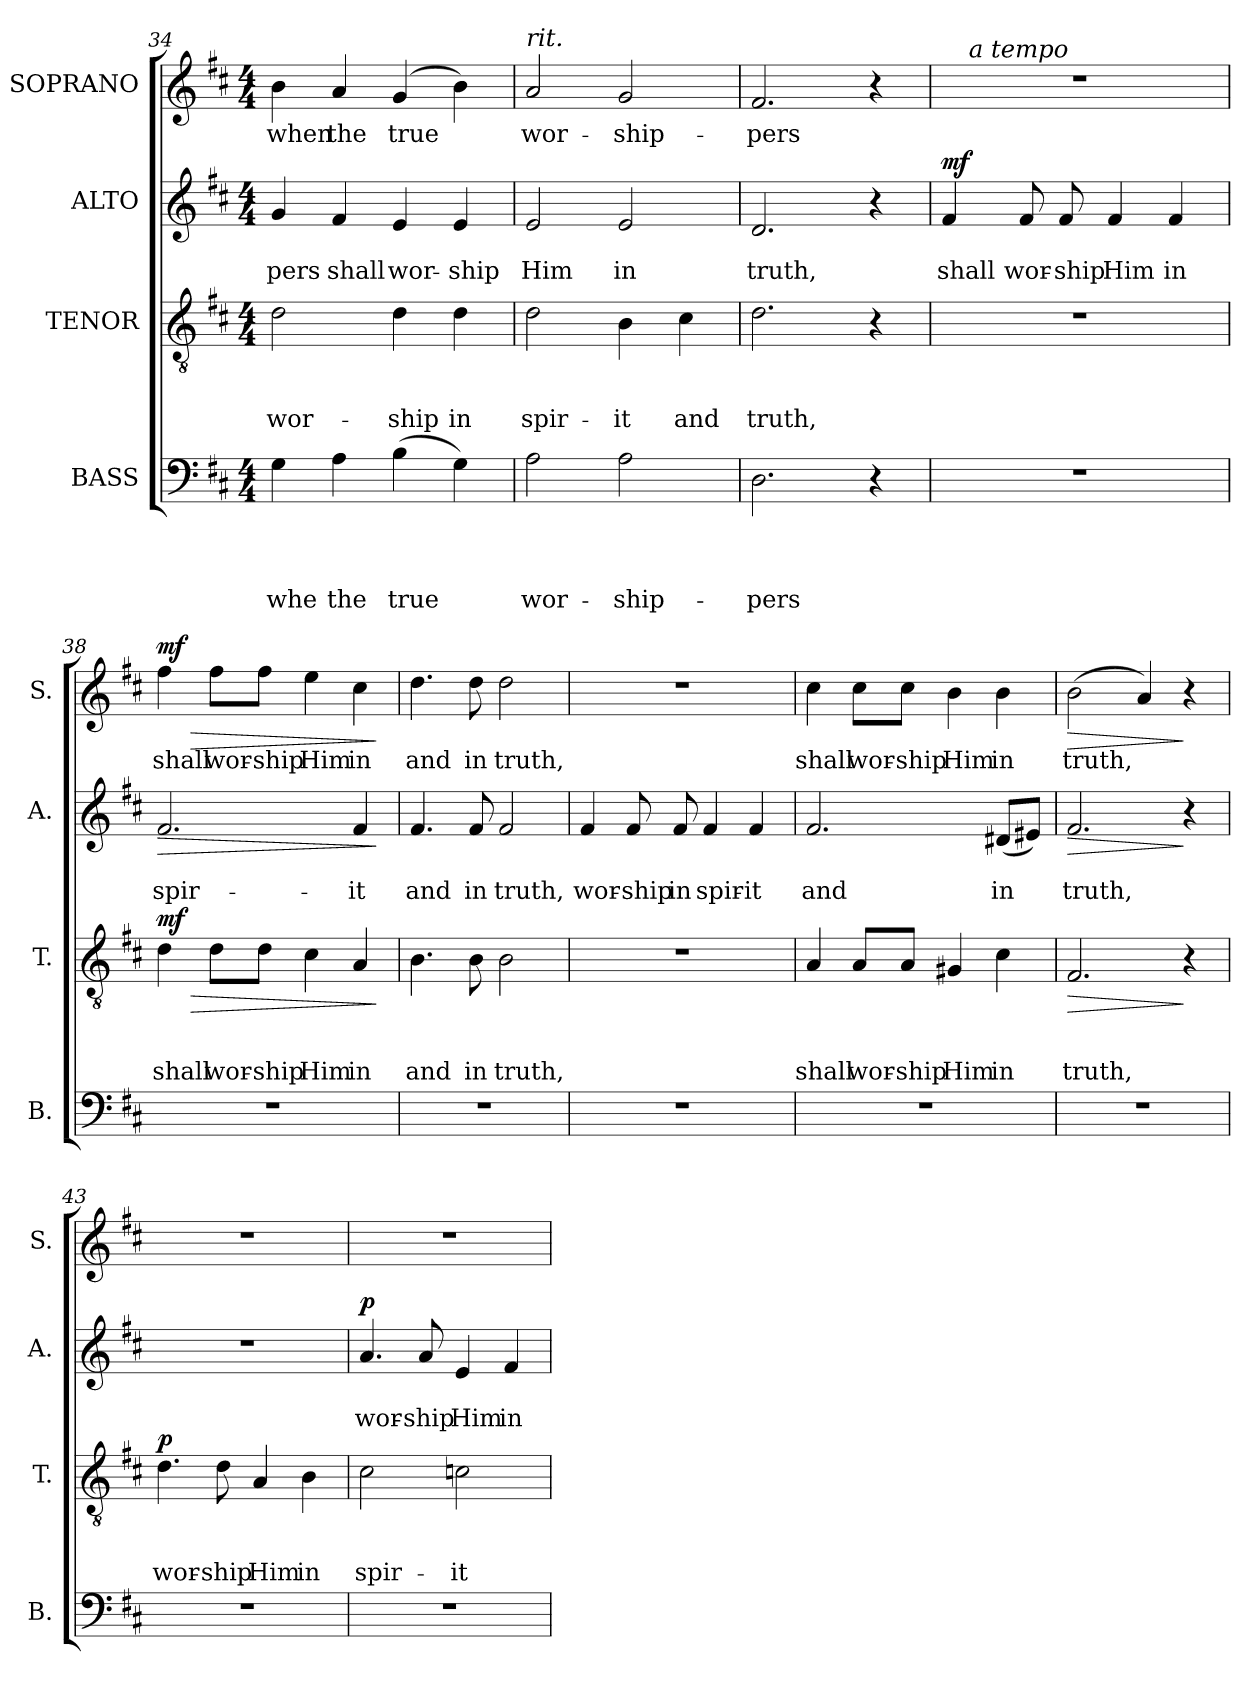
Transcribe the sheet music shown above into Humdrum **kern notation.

**kern	**text	**text	**text	**text	**kern	**text	**text	**text	**dynam	**kern	**text	**text	**dynam	**kern	**text	**dynam
*part4	*part4	*part4	*part4	*part4	*part3	*part3	*part3	*part3	*part3	*part2	*part2	*part2	*part2	*part1	*part1	*part1
*staff4	*staff4	*staff4	*staff4	*staff4	*staff3	*staff3	*staff3	*staff3	*staff3	*staff2	*staff2	*staff2	*staff2	*staff1	*staff1	*staff1
*I"BASS	*	*	*	*	*I"TENOR	*	*	*	*	*I"ALTO	*	*	*	*I"SOPRANO	*	*
*I'B.	*	*	*	*	*I'T.	*	*	*	*	*I'A.	*	*	*	*I'S.	*	*
*clefF4	*	*	*	*	*clefGv2	*	*	*	*	*clefG2	*	*	*	*clefG2	*	*
*k[f#c#]	*	*	*	*	*k[f#c#]	*	*	*	*	*k[f#c#]	*	*	*	*k[f#c#]	*	*
*D:	*	*	*	*	*D:	*	*	*	*	*D:	*	*	*	*D:	*	*
*M4/4	*	*	*	*	*M4/4	*	*	*	*	*M4/4	*	*	*	*M4/4	*	*
=34	=34	=34	=34	=34	=34	=34	=34	=34	=34	=34	=34	=34	=34	=34	=34	=34
!	!	!	!	!LO:LY:b	!	!	!	!LO:LY:b	!	!	!	!LO:LY:b	!	!	!LO:LY:b	!
4G\	.	.	.	whe	2d\	.	.	wor-	.	4g/	.	-pers	.	4b\	when	.
!	!	!	!	!LO:LY:b	!	!	!	!	!	!	!	!LO:LY:b	!	!	!LO:LY:b	!
4A\	.	.	.	the	.	.	.	.	.	4f#/	.	shall	.	4a/	the	.
!	!	!	!	!LO:LY:b	!	!	!	!LO:LY:b	!	!	!	!LO:LY:b	!	!	!LO:LY:b	!
(>4B\	.	.	.	true	4d\	.	.	-ship	.	4e/	.	wor-	.	(4g/	true	.
!	!	!	!	!	!	!	!	!LO:LY:b	!	!	!	!LO:LY:b	!	!	!	!
4G\)	.	.	.	.	4d\	.	.	in	.	4e/	.	-ship	.	4b\)	.	.
=35	=35	=35	=35	=35	=35	=35	=35	=35	=35	=35	=35	=35	=35	=35	=35	=35
!	!	!	!	!	!	!	!	!	!	!	!	!	!	!LO:TX:a:i:t=rit.	!	!
!	!	!	!	!LO:LY:b	!	!	!	!LO:LY:b	!	!	!	!LO:LY:b	!	!	!LO:LY:b	!
2A\	.	.	.	wor-	2d\	.	.	spir-	.	2e/	.	Him	.	2a/	wor-	.
!	!	!	!	!LO:LY:b	!	!	!	!LO:LY:b	!	!	!	!LO:LY:b	!	!	!LO:LY:b	!
2A\	.	.	.	-ship-	4B\	.	.	-it	.	2e/	.	in	.	2g/	-ship-	.
!	!	!	!	!	!	!	!	!LO:LY:b	!	!	!	!	!	!	!	!
.	.	.	.	.	4c#\	.	.	and	.	.	.	.	.	.	.	.
=36	=36	=36	=36	=36	=36	=36	=36	=36	=36	=36	=36	=36	=36	=36	=36	=36
!	!	!	!	!LO:LY:b	!	!	!	!LO:LY:b	!	!	!	!LO:LY:b	!	!	!LO:LY:b	!
2.D\	.	.	.	-pers	2.d\	.	.	truth,	.	2.d/	.	truth,	.	2.f#/	-pers	.
4r	.	.	.	.	4r	.	.	.	.	4r	.	.	.	4r	.	.
=37	=37	=37	=37	=37	=37	=37	=37	=37	=37	=37	=37	=37	=37	=37	=37	=37
!	!	!	!	!	!	!	!	!	!	!	!	!LO:LY:b	!LO:DY:a	!	!	!
*	*	*	*	*	*	*	*	*	*	*	*	*	*	*^	*	*
1r	.	.	.	.	1r	.	.	.	.	4f#/	.	shall	mf	1r	16ryy	.	.
!	!	!	!	!	!	!	!	!	!	!	!	!	!	!	!LO:TX:a:i:t=a tempo	!	!
.	.	.	.	.	.	.	.	.	.	.	.	.	.	.	2...ryy	.	.
!	!	!	!	!	!	!	!	!	!	!	!	!LO:LY:b	!	!	!	!	!
.	.	.	.	.	.	.	.	.	.	8f#/	.	wor-	.	.	.	.	.
!	!	!	!	!	!	!	!	!	!	!	!	!LO:LY:b:rj	!	!	!	!	!
.	.	.	.	.	.	.	.	.	.	8f#/	.	-ship	.	.	.	.	.
!	!	!	!	!	!	!	!	!	!	!	!	!LO:LY:b	!	!	!	!	!
.	.	.	.	.	.	.	.	.	.	4f#/	.	Him	.	.	.	.	.
!	!	!	!	!	!	!	!	!	!	!	!	!LO:LY:b	!	!	!	!	!
.	.	.	.	.	.	.	.	.	.	4f#/	.	in	.	.	.	.	.
!!LO:LB:g=z
=38	=38	=38	=38	=38	=38	=38	=38	=38	=38	=38	=38	=38	=38	=38	=38	=38	=38
!	!	!	!	!	!	!	!	!LO:LY:b	!LO:HP:b	!	!	!LO:LY:b	!LO:HP:b	!	!	!LO:LY:b	!LO:HP:b
!	!	!	!	!	!	!	!	!	!LO:DY:n=1:a	!	!	!	!	!	!	!	!LO:DY:n=1:a
*	*	*	*	*	*	*	*	*	*	*	*	*	*	*v	*v	*	*
1r	.	.	.	.	4d\	.	.	shall	> mf	2.f#/	.	spir-	>	4ff#\	shall	> mf
!	!	!	!	!	!	!	!	!LO:LY:b	!	!	!	!	!	!	!LO:LY:b	!
.	.	.	.	.	8d\L	.	.	wor-	.	.	.	.	.	8ff#\L	wor-	.
!	!	!	!	!	!	!	!	!LO:LY:b:rj	!	!	!	!	!	!	!LO:LY:b:rj	!
.	.	.	.	.	8d\J	.	.	-ship	.	.	.	.	.	8ff#\J	-ship	.
!	!	!	!	!	!	!	!	!LO:LY:b	!	!	!	!	!	!	!LO:LY:b	!
.	.	.	.	.	4c#\	.	.	Him	.	.	.	.	.	4ee\	Him	.
!	!	!	!	!	!	!	!	!LO:LY:b	!	!	!	!LO:LY:b	!	!	!LO:LY:b	!
.	.	.	.	.	4A/	.	.	in	.	4f#/	.	-it	.	4cc#\	in	.
.	.	.	.	.	.	.	.	.	]	.	.	.	]	.	.	]
=39	=39	=39	=39	=39	=39	=39	=39	=39	=39	=39	=39	=39	=39	=39	=39	=39
!	!	!	!	!	!	!	!	!LO:LY:b	!	!	!	!LO:LY:b	!	!	!LO:LY:b	!
1r	.	.	.	.	4.B\	.	.	and	.	4.f#/	.	and	.	4.dd\	and	.
!	!	!	!	!	!	!	!	!LO:LY:b	!	!	!	!LO:LY:b	!	!	!LO:LY:b	!
.	.	.	.	.	8B\	.	.	in	.	8f#/	.	in	.	8dd\	in	.
!	!	!	!	!	!	!	!	!LO:LY:b	!	!	!	!LO:LY:b	!	!	!LO:LY:b	!
.	.	.	.	.	2B\	.	.	truth,	.	2f#/	.	truth,	.	2dd\	truth,	.
=40	=40	=40	=40	=40	=40	=40	=40	=40	=40	=40	=40	=40	=40	=40	=40	=40
!	!	!	!	!	!	!	!	!	!	!	!	!LO:LY:b	!	!	!	!
1r	.	.	.	.	1r	.	.	.	.	4f#/	.	wor-	.	1r	.	.
!	!	!	!	!	!	!	!	!	!	!	!	!LO:LY:b	!	!	!	!
.	.	.	.	.	.	.	.	.	.	8f#/	.	-ship	.	.	.	.
!	!	!	!	!	!	!	!	!	!	!	!	!LO:LY:b	!	!	!	!
.	.	.	.	.	.	.	.	.	.	8f#/	.	in	.	.	.	.
!	!	!	!	!	!	!	!	!	!	!	!	!LO:LY:b	!	!	!	!
.	.	.	.	.	.	.	.	.	.	4f#/	.	spir-	.	.	.	.
!	!	!	!	!	!	!	!	!	!	!	!	!LO:LY:b	!	!	!	!
.	.	.	.	.	.	.	.	.	.	4f#/	.	-it	.	.	.	.
=41	=41	=41	=41	=41	=41	=41	=41	=41	=41	=41	=41	=41	=41	=41	=41	=41
!	!	!	!	!	!	!	!	!LO:LY:b	!	!	!	!LO:LY:b	!	!	!LO:LY:b	!
1r	.	.	.	.	4A/	.	.	shall	.	2.f#/	.	and	.	4cc#\	shall	.
!	!	!	!	!	!	!	!	!LO:LY:b	!	!	!	!	!	!	!LO:LY:b	!
.	.	.	.	.	8A/L	.	.	wor-	.	.	.	.	.	8cc#\L	wor-	.
!	!	!	!	!	!	!	!	!LO:LY:b:rj	!	!	!	!	!	!	!LO:LY:b:rj	!
.	.	.	.	.	8A/J	.	.	-ship	.	.	.	.	.	8cc#\J	-ship	.
!	!	!	!	!	!	!	!	!LO:LY:b	!	!	!	!	!	!	!LO:LY:b	!
.	.	.	.	.	4G#X/	.	.	Him	.	.	.	.	.	4b\	Him	.
!	!	!	!	!	!	!	!	!LO:LY:b	!	!	!	!LO:LY:b	!	!	!LO:LY:b	!
.	.	.	.	.	4c#\	.	.	in	.	(<8d#X/L	.	in	.	4b\	in	.
.	.	.	.	.	.	.	.	.	.	8e#X/J)	.	.	.	.	.	.
=42	=42	=42	=42	=42	=42	=42	=42	=42	=42	=42	=42	=42	=42	=42	=42	=42
!	!	!	!	!	!	!	!	!LO:LY:b	!LO:HP:b	!	!	!LO:LY:b	!LO:HP:b	!	!LO:LY:b	!LO:HP:b
1r	.	.	.	.	2.F#/	.	.	truth,	>	2.f#/	.	truth,	>	(>2b\	truth,	>
.	.	.	.	.	.	.	.	.	.	.	.	.	.	4a/)	.	.
.	.	.	.	.	4r	.	.	.	]	4r	.	.	]	4r	.	]
!!LO:PB:g=z
=43	=43	=43	=43	=43	=43	=43	=43	=43	=43	=43	=43	=43	=43	=43	=43	=43
!	!	!	!	!	!	!	!	!LO:LY:b	!LO:DY:a	!	!	!	!	!	!	!
1r	.	.	.	.	4.d\	.	.	wor-	p	1r	.	.	.	1r	.	.
!	!	!	!	!	!	!	!	!LO:LY:b	!	!	!	!	!	!	!	!
.	.	.	.	.	8d\	.	.	-ship	.	.	.	.	.	.	.	.
!	!	!	!	!	!	!	!	!LO:LY:b	!	!	!	!	!	!	!	!
.	.	.	.	.	4A/	.	.	Him	.	.	.	.	.	.	.	.
!	!	!	!	!	!	!	!	!LO:LY:b	!	!	!	!	!	!	!	!
.	.	.	.	.	4B\	.	.	in	.	.	.	.	.	.	.	.
=44	=44	=44	=44	=44	=44	=44	=44	=44	=44	=44	=44	=44	=44	=44	=44	=44
!	!	!	!	!	!	!	!	!LO:LY:b	!	!	!	!LO:LY:b	!LO:DY:a	!	!	!
1r	.	.	.	.	2c#\	.	.	spir-	.	4.a/	.	wor-	p	1r	.	.
!	!	!	!	!	!	!	!	!	!	!	!	!LO:LY:b	!	!	!	!
.	.	.	.	.	.	.	.	.	.	8a/	.	-ship	.	.	.	.
!	!	!	!	!	!	!	!	!LO:LY:b	!	!	!	!LO:LY:b	!	!	!	!
.	.	.	.	.	2cn\	.	.	-it	.	4e/	.	Him	.	.	.	.
!	!	!	!	!	!	!	!	!	!	!	!	!LO:LY:b	!	!	!	!
.	.	.	.	.	.	.	.	.	.	4f#/	.	in	.	.	.	.
=	=	=	=	=	=	=	=	=	=	=	=	=	=	=	=	=
*-	*-	*-	*-	*-	*-	*-	*-	*-	*-	*-	*-	*-	*-	*-	*-	*-
